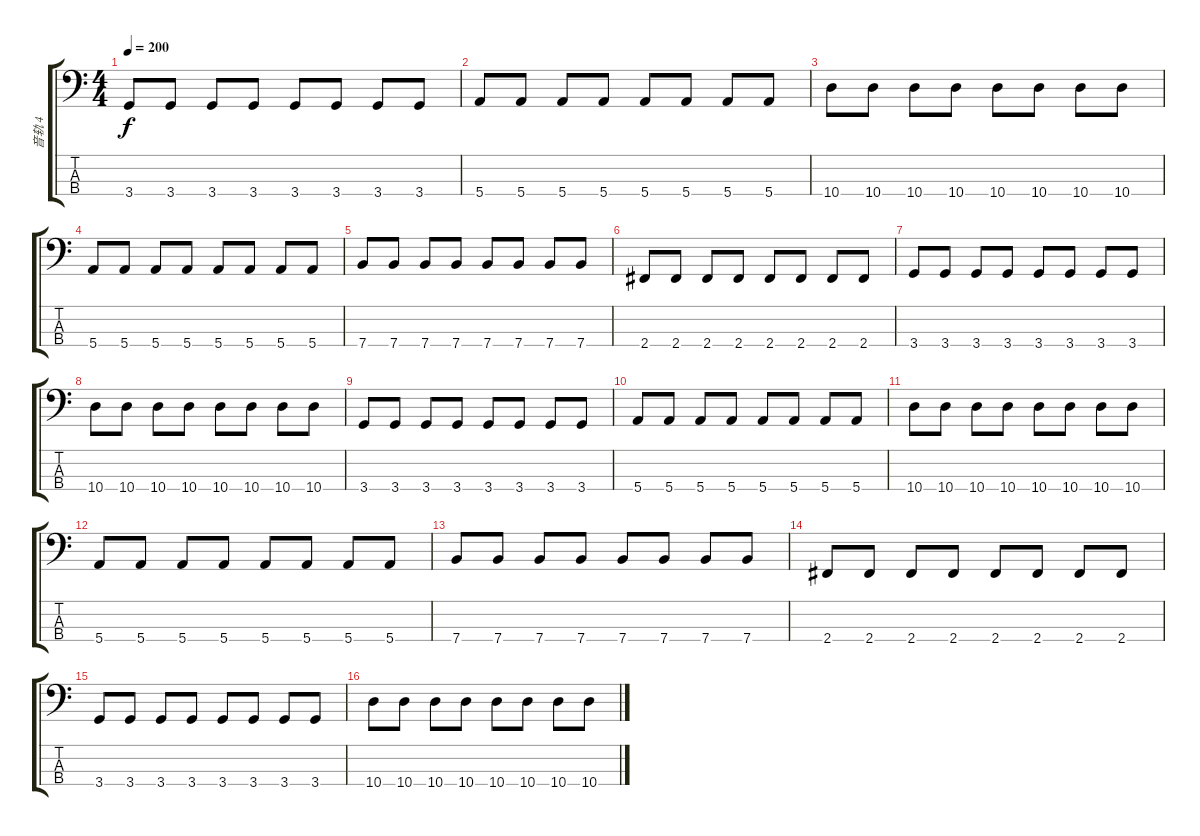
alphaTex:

\track ("音轨 4" "音轨 4") {instrument synthbass2}
\staff {score tabs}
\tuning (G2 D2 A1 E1) {hide}
\ts (4 4)
\tempo 200
\clef f4
\ks c
3.4.8{dy f} 3.4.8 3.4.8 3.4.8 3.4.8 3.4.8 3.4.8 3.4.8 |
5.4.8 5.4.8 5.4.8 5.4.8 5.4.8 5.4.8 5.4.8 5.4.8 |
10.4.8 10.4.8 10.4.8 10.4.8 10.4.8 10.4.8 10.4.8 10.4.8 |
5.4.8 5.4.8 5.4.8 5.4.8 5.4.8 5.4.8 5.4.8 5.4.8 |
7.4.8 7.4.8 7.4.8 7.4.8 7.4.8 7.4.8 7.4.8 7.4.8 |
2.4.8 2.4.8 2.4.8 2.4.8 2.4.8 2.4.8 2.4.8 2.4.8 |
3.4.8 3.4.8 3.4.8 3.4.8 3.4.8 3.4.8 3.4.8 3.4.8 |
10.4.8 10.4.8 10.4.8 10.4.8 10.4.8 10.4.8 10.4.8 10.4.8 |
3.4.8 3.4.8 3.4.8 3.4.8 3.4.8 3.4.8 3.4.8 3.4.8 |
5.4.8 5.4.8 5.4.8 5.4.8 5.4.8 5.4.8 5.4.8 5.4.8 |
10.4.8 10.4.8 10.4.8 10.4.8 10.4.8 10.4.8 10.4.8 10.4.8 |
5.4.8 5.4.8 5.4.8 5.4.8 5.4.8 5.4.8 5.4.8 5.4.8 |
7.4.8 7.4.8 7.4.8 7.4.8 7.4.8 7.4.8 7.4.8 7.4.8 |
2.4.8 2.4.8 2.4.8 2.4.8 2.4.8 2.4.8 2.4.8 2.4.8 |
3.4.8 3.4.8 3.4.8 3.4.8 3.4.8 3.4.8 3.4.8 3.4.8 |
10.4.8 10.4.8 10.4.8 10.4.8 10.4.8 10.4.8 10.4.8 10.4.8
